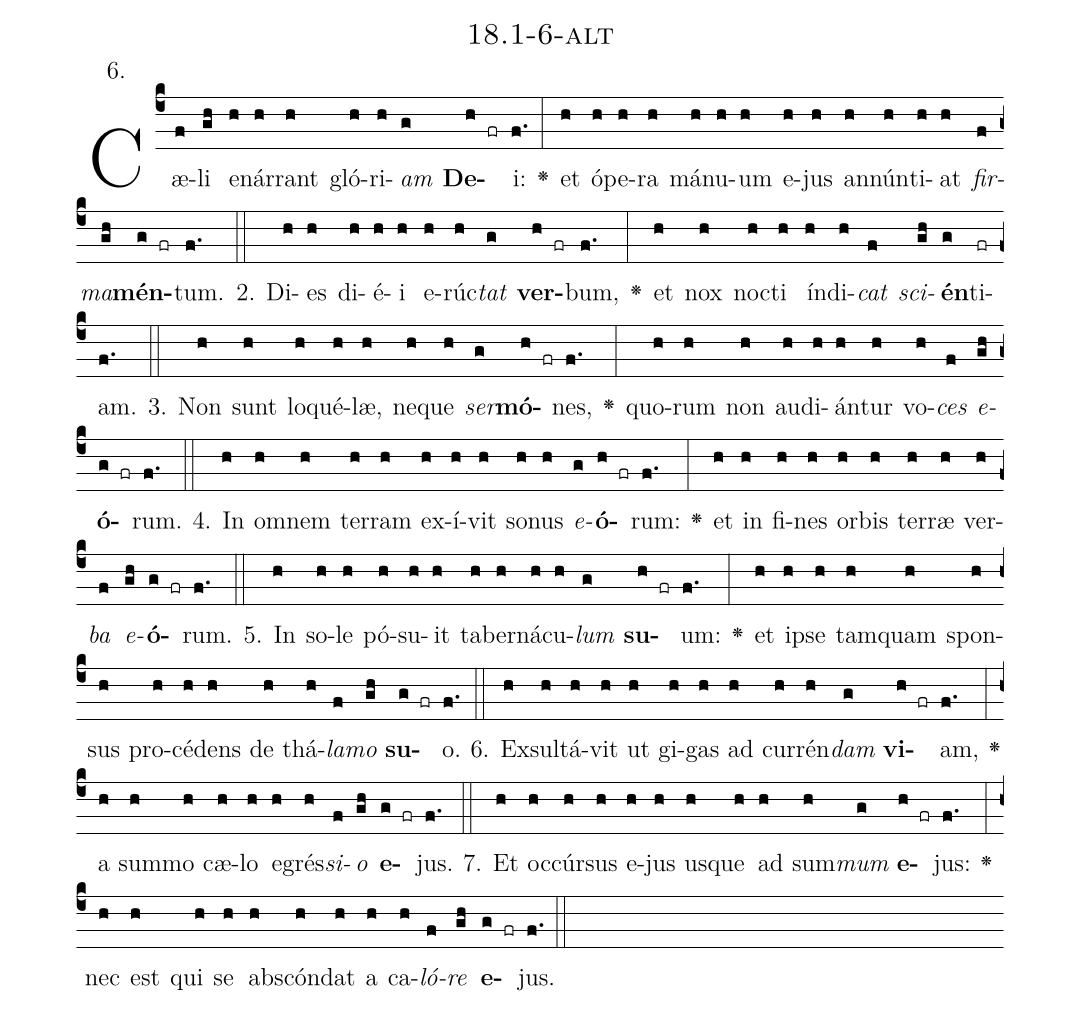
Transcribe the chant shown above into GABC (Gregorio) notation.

name: 18.1-6-alt;
annotation: 6.;
%%
(c4)Cæ(f)li(gh) e(h)nár(h)rant(h) gló(h)ri(h)<i>am</i>(g) <b>De</b>(h fr)i:(f.) <v>\greheightstar</v>(:) et(h) ó(h)pe(h)ra(h) má(h)nu(h)um(h) e(h)jus(h) an(h)nún(h)ti(h)at(h) <i>fir</i>(f)<i>ma</i>(gh)<b>mén</b>(g fr)tum.(f.) (::)
2. Di(h)es(h) di(h)é(h)i(h) e(h)rúc(h)<i>tat</i>(g) <b>ver</b>(h fr)bum,(f.) <v>\greheightstar</v>(:) et(h) nox(h) noc(h)ti(h) ín(h)di(h)<i>cat</i>(f) <i>sci</i>(gh)<b>én</b>(g)ti(fr)am.(f.) (::)
3. Non(h) sunt(h) lo(h)qué(h)læ,(h) ne(h)que(h) <i>ser</i>(g)<b>mó</b>(h fr)nes,(f.) <v>\greheightstar</v>(:) quo(h)rum(h) non(h) au(h)di(h)án(h)tur(h) vo(h)<i>ces</i>(f) <i>e</i>(gh)<b>ó</b>(g fr)rum.(f.) (::)
4. In(h) om(h)nem(h) ter(h)ram(h) ex(h)í(h)vit(h) so(h)nus(h) <i>e</i>(g)<b>ó</b>(h fr)rum:(f.) <v>\greheightstar</v>(:) et(h) in(h) fi(h)nes(h) or(h)bis(h) ter(h)ræ(h) ver(h)<i>ba</i>(f) <i>e</i>(gh)<b>ó</b>(g fr)rum.(f.) (::)
5. In(h) so(h)le(h) pó(h)su(h)it(h) ta(h)ber(h)ná(h)cu(h)<i>lum</i>(g) <b>su</b>(h fr)um:(f.) <v>\greheightstar</v>(:) et(h) ip(h)se(h) tam(h)quam(h) spon(h)sus(h) pro(h)cé(h)dens(h) de(h) thá(h)<i>la</i>(f)<i>mo</i>(gh) <b>su</b>(g fr)o.(f.) (::)
6. Ex(h)sul(h)tá(h)vit(h) ut(h) gi(h)gas(h) ad(h) cur(h)rén(h)<i>dam</i>(g) <b>vi</b>(h fr)am,(f.) <v>\greheightstar</v>(:) a(h) sum(h)mo(h) cæ(h)lo(h) e(h)grés(h)<i>si</i>(f)<i>o</i>(gh) <b>e</b>(g fr)jus.(f.) (::)
7. Et(h) oc(h)cúr(h)sus(h) e(h)jus(h) us(h)que(h) ad(h) sum(h)<i>mum</i>(g) <b>e</b>(h fr)jus:(f.) <v>\greheightstar</v>(:) nec(h) est(h) qui(h) se(h) abs(h)cón(h)dat(h) a(h) ca(h)<i>ló</i>(f)<i>re</i>(gh) <b>e</b>(g fr)jus.(f.) (::)
